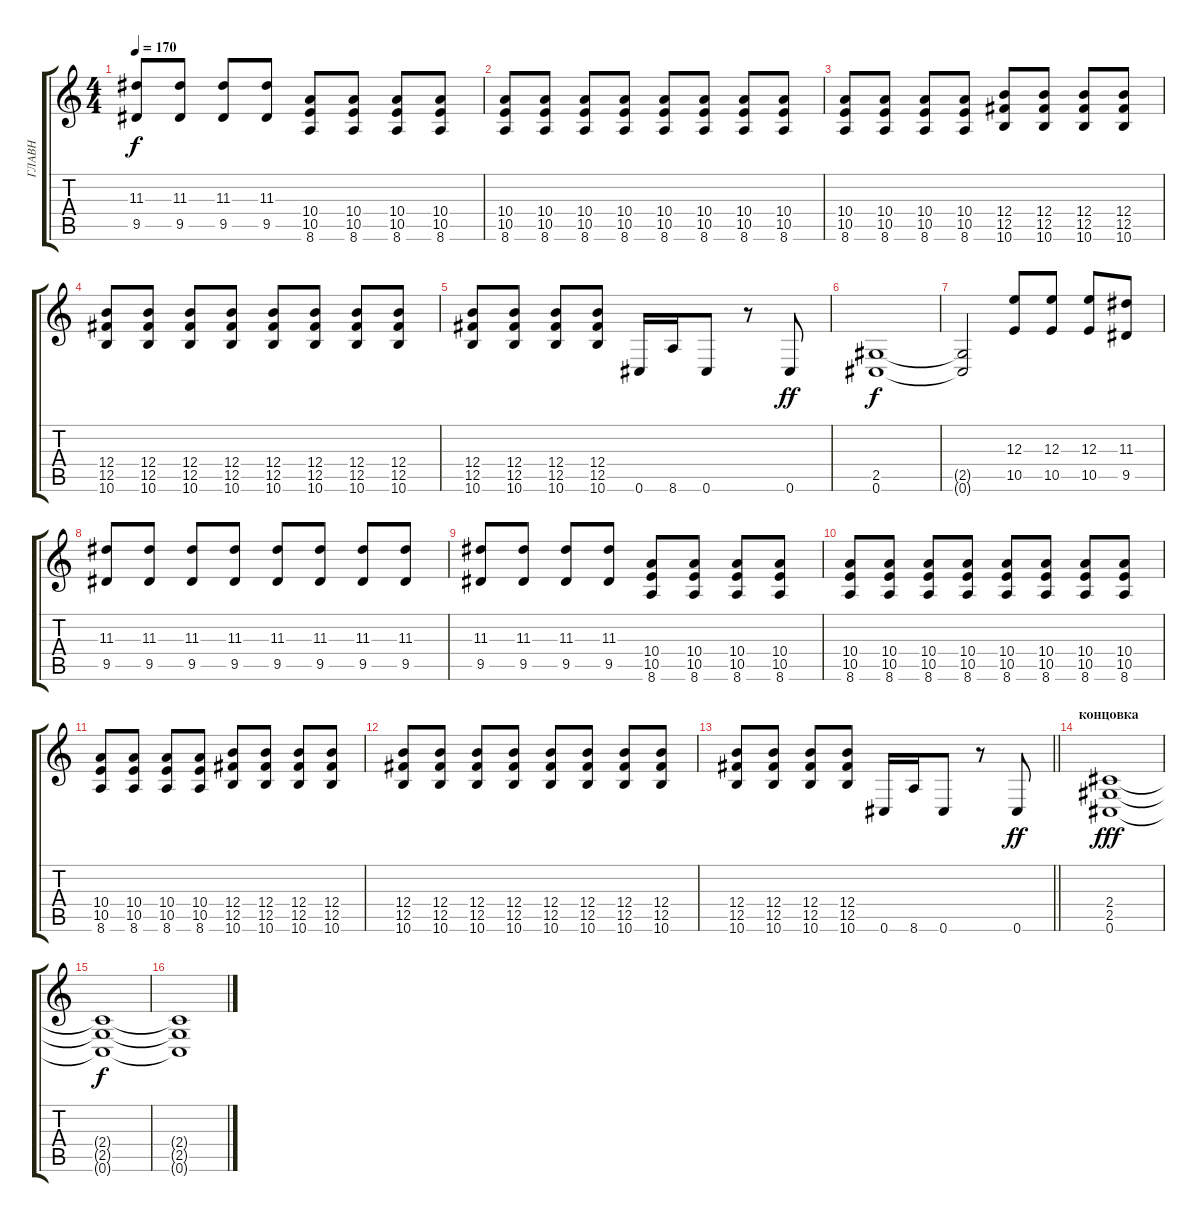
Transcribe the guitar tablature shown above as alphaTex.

\track ("ГЛАВН" "ГЛАВН") {instrument overdrivenguitar}
\staff {score tabs}
\tuning (Db4 Ab3 E3 B2 Gb2 Db2) {hide}
\ts (4 4)
\tempo 170
\clef g2
\ks c
(11.3 9.5).8{dy f} (11.3 9.5).8 (11.3 9.5).8 (11.3 9.5).8 (10.4 10.5 8.6).8 (10.4 10.5 8.6).8 (10.4 10.5 8.6).8 (10.4 10.5 8.6).8 |
(10.4 10.5 8.6).8 (10.4 10.5 8.6).8 (10.4 10.5 8.6).8 (10.4 10.5 8.6).8 (10.4 10.5 8.6).8 (10.4 10.5 8.6).8 (10.4 10.5 8.6).8 (10.4 10.5 8.6).8 |
(10.4 10.5 8.6).8 (10.4 10.5 8.6).8 (10.4 10.5 8.6).8 (10.4 10.5 8.6).8 (12.4 12.5 10.6).8 (12.4 12.5 10.6).8 (12.4 12.5 10.6).8 (12.4 12.5 10.6).8 |
(12.4 12.5 10.6).8 (12.4 12.5 10.6).8 (12.4 12.5 10.6).8 (12.4 12.5 10.6).8 (12.4 12.5 10.6).8 (12.4 12.5 10.6).8 (12.4 12.5 10.6).8 (12.4 12.5 10.6).8 |
(12.4 12.5 10.6).8 (12.4 12.5 10.6).8 (12.4 12.5 10.6).8 (12.4 12.5 10.6).8 0.6.16 8.6.16 0.6.8 r.8 0.6.8{dy ff} |
(2.5 0.6).1{dy f} |
(2.5{t} 0.6{t}).2 (12.3 10.5).8 (12.3 10.5).8 (12.3 10.5).8 (11.3 9.5).8 |
(11.3 9.5).8 (11.3 9.5).8 (11.3 9.5).8 (11.3 9.5).8 (11.3 9.5).8 (11.3 9.5).8 (11.3 9.5).8 (11.3 9.5).8 |
(11.3 9.5).8 (11.3 9.5).8 (11.3 9.5).8 (11.3 9.5).8 (10.4 10.5 8.6).8 (10.4 10.5 8.6).8 (10.4 10.5 8.6).8 (10.4 10.5 8.6).8 |
(10.4 10.5 8.6).8 (10.4 10.5 8.6).8 (10.4 10.5 8.6).8 (10.4 10.5 8.6).8 (10.4 10.5 8.6).8 (10.4 10.5 8.6).8 (10.4 10.5 8.6).8 (10.4 10.5 8.6).8 |
(10.4 10.5 8.6).8 (10.4 10.5 8.6).8 (10.4 10.5 8.6).8 (10.4 10.5 8.6).8 (12.4 12.5 10.6).8 (12.4 12.5 10.6).8 (12.4 12.5 10.6).8 (12.4 12.5 10.6).8 |
(12.4 12.5 10.6).8 (12.4 12.5 10.6).8 (12.4 12.5 10.6).8 (12.4 12.5 10.6).8 (12.4 12.5 10.6).8 (12.4 12.5 10.6).8 (12.4 12.5 10.6).8 (12.4 12.5 10.6).8 |
\barLineRight lightlight
(12.4 12.5 10.6).8 (12.4 12.5 10.6).8 (12.4 12.5 10.6).8 (12.4 12.5 10.6).8 0.6.16 8.6.16 0.6.8 r.8 0.6.8{dy ff} |
\section ("" "концовка")
(2.4 2.5 0.6).1{dy fff} |
(2.4{t} 2.5{t} 0.6{t}).1{dy f} |
(2.4{t} 2.5{t} 0.6{t}).1
